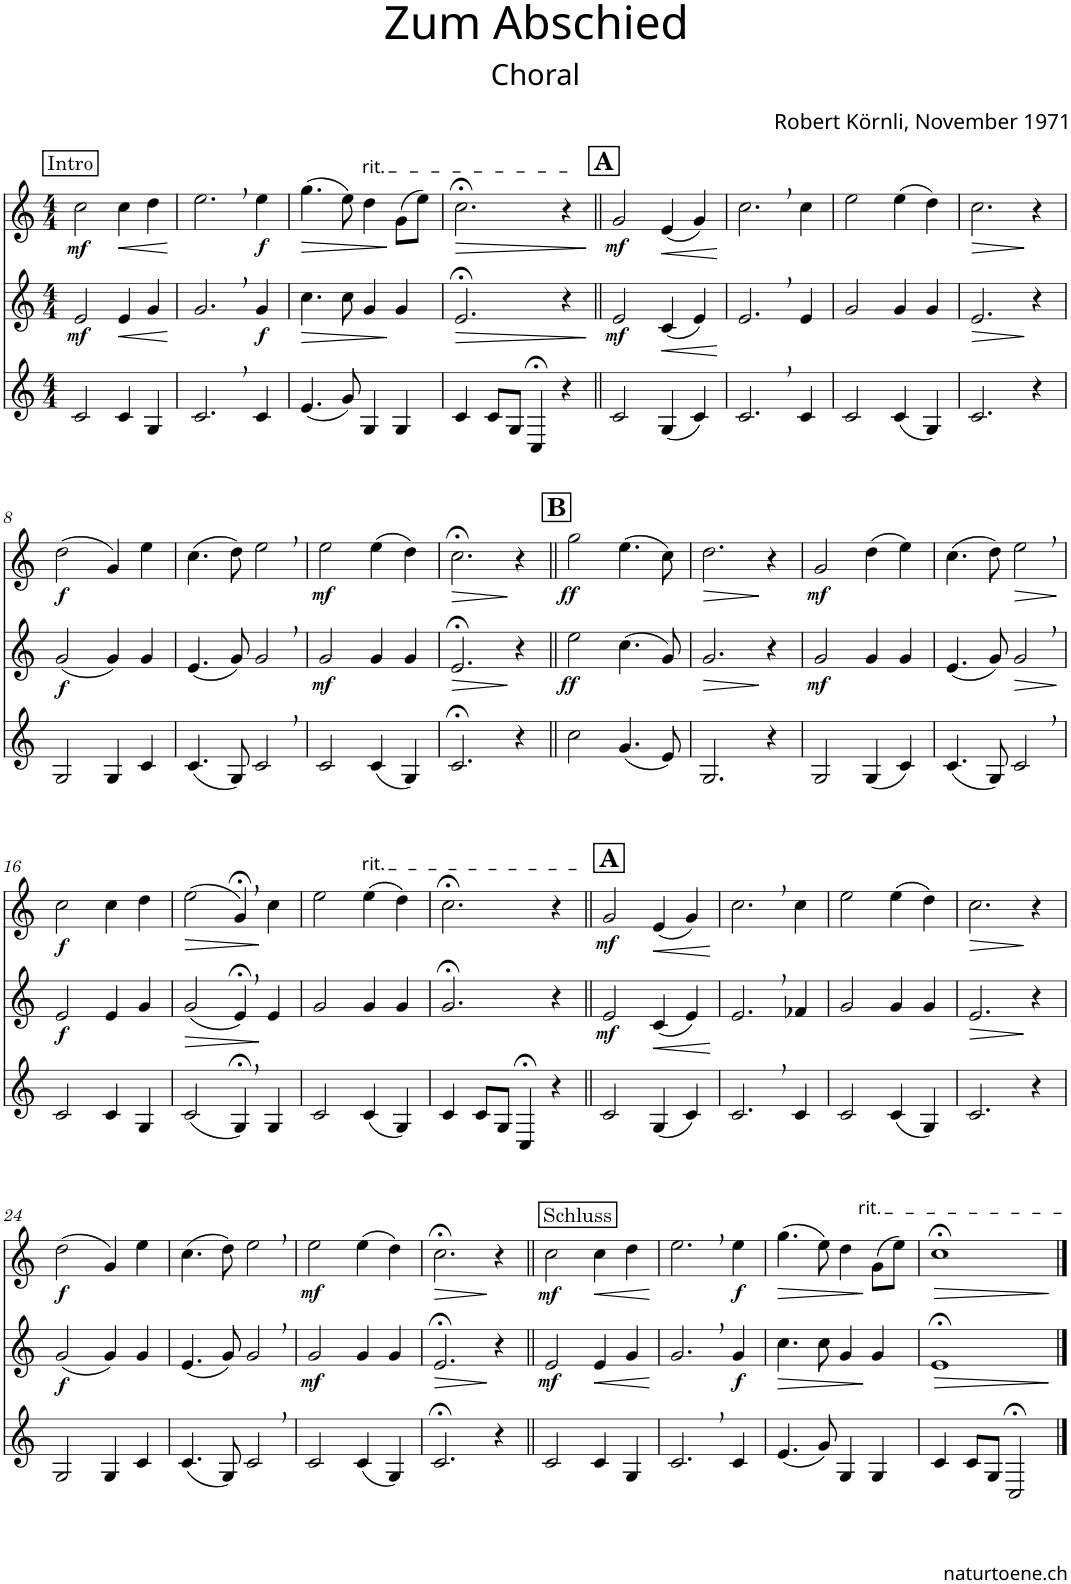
**kern	**kern	**dynam	**kern	**dynam
*part3	*part2	*part2	*part1	*part1
*staff3	*staff2	*staff2	*staff1	*staff1
*I"Alphorn	*I"Alphorn	*	*I"Alphorn	*
*clefG2	*clefG2	*	*clefG2	*
*Trd4c6	*Trd4c6	*	*Trd4c6	*
*k[]	*k[]	*	*k[]	*
*M4/4	*M4/4	*	*M4/4	*
!!LO:REH:place=s1:a:cj:fs=11:t=Intro
=	=	=	=	=
!	!	!LO:DY:b	!	!LO:DY:b
2c/	2e/	mf	2cc\	mf
!	!	!LO:HP:b	!	!LO:HP:b
4c/	4e/	<	4cc\	<
4G/	4g/	.	4dd\	.
.	.	[	.	[
=1	=1	=1	=1	=1
2.c,/	2.g,/	.	2.ee,\	.
!	!	!LO:DY:b	!	!LO:DY:b
4c/	4g/	f	4ee\	f
=2	=2	=2	=2	=2
!	!	!LO:HP:b	!	!LO:HP:b
(4.e/	4.cc\	>	(4.gg\	>
8g/)	8cc\	.	8ee\)	.
!	!	!	!LO:TX:a:t=rit.	!
4G/	4g/	.	4dd\	.
4G/	4g/	]	(8g\L	]
.	.	.	8ee\J)	.
=3	=3	=3	=3	=3
!	!	!LO:HP:b	!	!LO:HP:b
4c/	2.e;</	>	2.cc;<\	>
8c/L	.	.	.	.
8G/J	.	.	.	.
4C;</	.	.	.	.
4r	4r	.	4r	.
.	.	]	.	]
!!LO:REH:place=s1:a:B:cj:fs=14:t=A
=4||	=4||	=4||	=4||	=4||
!	!	!LO:DY:b	!	!LO:DY:b
2c/	2e/	mf	2g/	mf
!	!	!LO:HP:b	!	!LO:HP:b
(4G/	(4c/	<	(4e/	<
4c/)	4e/)	.	4g/)	.
.	.	[	.	[
=5	=5	=5	=5	=5
2.c,/	2.e,/	.	2.cc,\	.
4c/	4e/	.	4cc\	.
=6	=6	=6	=6	=6
2c/	2g/	.	2ee\	.
(4c/	4g/	.	(4ee\	.
4G/)	4g/	.	4dd\)	.
=7	=7	=7	=7	=7
!	!	!LO:HP:b	!	!LO:HP:b
2.c/	2.e/	>	2.cc\	>
4r	4r	]	4r	]
!!LO:LB:g=z
=8	=8	=8	=8	=8
!	!	!LO:DY:b	!	!LO:DY:b
2G/	(2g/	f	(2dd\	f
4G/	4g/)	.	4g/)	.
4c/	4g/	.	4ee\	.
=9	=9	=9	=9	=9
(4.c/	(4.e/	.	(4.cc\	.
8G/)	8g/)	.	8dd\)	.
2c,/	2g,/	.	2ee,\	.
=10	=10	=10	=10	=10
!	!	!LO:DY:b	!	!LO:DY:b
2c/	2g/	mf	2ee\	mf
(4c/	4g/	.	(4ee\	.
4G/)	4g/	.	4dd\)	.
=11	=11	=11	=11	=11
!	!	!LO:HP:b	!	!LO:HP:b
2.c;</	2.e;</	>	2.cc;<\	>
4r	4r	]	4r	]
=12||	=12||	=12||	=12||	=12||
!!LO:REH:place=s1:a:B:cj:fs=14:t=B
!	!	!LO:DY:b	!	!LO:DY:b
2cc\	2ee\	ff	2gg\	ff
(4.g/	(4.cc\	.	(4.ee\	.
8e/)	8g/)	.	8cc\)	.
=13	=13	=13	=13	=13
!	!	!LO:HP:b	!	!LO:HP:b
2.G/	2.g/	>	2.dd\	>
4r	4r	]	4r	]
=14	=14	=14	=14	=14
!	!	!LO:DY:b	!	!LO:DY:b
2G/	2g/	mf	2g/	mf
(4G/	4g/	.	(4dd\	.
4c/)	4g/	.	4ee\)	.
=15	=15	=15	=15	=15
(4.c/	(4.e/	.	(4.cc\	.
8G/)	8g/)	.	8dd\)	.
!	!	!LO:HP:b	!	!LO:HP:b
2c,/	2g,/	>	2ee,\	>
.	.	]	.	]
!!LO:LB:g=z
=16	=16	=16	=16	=16
!	!	!LO:DY:b	!	!LO:DY:b
2c/	2e/	f	2cc\	f
4c/	4e/	.	4cc\	.
4G/	4g/	.	4dd\	.
=17	=17	=17	=17	=17
!	!	!LO:HP:b	!	!LO:HP:b
(2c/	(2g/	>	(2ee\	>
4G;<,/)	4e;<,/)	.	4g;<,/)	.
4G/	4e/	]	4cc\	]
=18	=18	=18	=18	=18
2c/	2g/	.	2ee\	.
!	!	!	!LO:TX:a:t=rit.	!
(4c/	4g/	.	(4ee\	.
4G/)	4g/	.	4dd\)	.
=19	=19	=19	=19	=19
4c/	2.g;</	.	2.cc;<\	.
8c/L	.	.	.	.
8G/J	.	.	.	.
4C;</	.	.	.	.
4r	4r	.	4r	.
=20||	=20||	=20||	=20||	=20||
!!LO:REH:place=s1:a:B:cj:fs=14:t=A
!	!	!LO:DY:b	!	!LO:DY:b
2c/	2e/	mf	2g/	mf
!	!	!LO:HP:b	!	!LO:HP:b
(4G/	(4c/	<	(4e/	<
4c/)	4e/)	.	4g/)	.
.	.	[	.	[
=21	=21	=21	=21	=21
2.c,/	2.e,/	.	2.cc,\	.
4c/	4f-X/	.	4cc\	.
=22	=22	=22	=22	=22
2c/	2g/	.	2ee\	.
(4c/	4g/	.	(4ee\	.
4G/)	4g/	.	4dd\)	.
=23	=23	=23	=23	=23
!	!	!LO:HP:b	!	!LO:HP:b
2.c/	2.e/	>	2.cc\	>
4r	4r	]	4r	]
!!LO:LB:g=z
=24	=24	=24	=24	=24
!	!	!LO:DY:b	!	!LO:DY:b
2G/	(2g/	f	(2dd\	f
4G/	4g/)	.	4g/)	.
4c/	4g/	.	4ee\	.
=25	=25	=25	=25	=25
(4.c/	(4.e/	.	(4.cc\	.
8G/)	8g/)	.	8dd\)	.
2c,/	2g,/	.	2ee,\	.
=26	=26	=26	=26	=26
!	!	!LO:DY:b	!	!LO:DY:b
2c/	2g/	mf	2ee\	mf
(4c/	4g/	.	(4ee\	.
4G/)	4g/	.	4dd\)	.
=27	=27	=27	=27	=27
!	!	!LO:HP:b	!	!LO:HP:b
2.c;</	2.e;</	>	2.cc;<\	>
4r	4r	]	4r	]
!!LO:REH:place=s1:a:cj:fs=11:t=Schluss
=28||	=28||	=28||	=28||	=28||
!	!	!LO:DY:b	!	!LO:DY:b
2c/	2e/	mf	2cc\	mf
!	!	!LO:HP:b	!	!LO:HP:b
4c/	4e/	<	4cc\	<
4G/	4g/	.	4dd\	.
.	.	[	.	[
=29	=29	=29	=29	=29
2.c,/	2.g,/	.	2.ee,\	.
!	!	!LO:DY:b	!	!LO:DY:b
4c/	4g/	f	4ee\	f
=30	=30	=30	=30	=30
!	!	!LO:HP:b	!	!LO:HP:b
(4.e/	4.cc\	>	(4.gg\	>
8g/)	8cc\	.	8ee\)	.
4G/	4g/	.	4dd\	.
!	!	!	!LO:TX:a:t=rit.	!
4G/	4g/	]	(8g\L	]
.	.	.	8ee\J)	.
=31	=31	=31	=31	=31
!	!	!LO:HP:b	!	!LO:HP:b
4c/	1e;<	>	1cc;<	>
8c/L	.	.	.	.
8G/J	.	.	.	.
2C;</	.	.	.	.
.	.	]	.	]
==	==	==	==	==
*-	*-	*-	*-	*-
